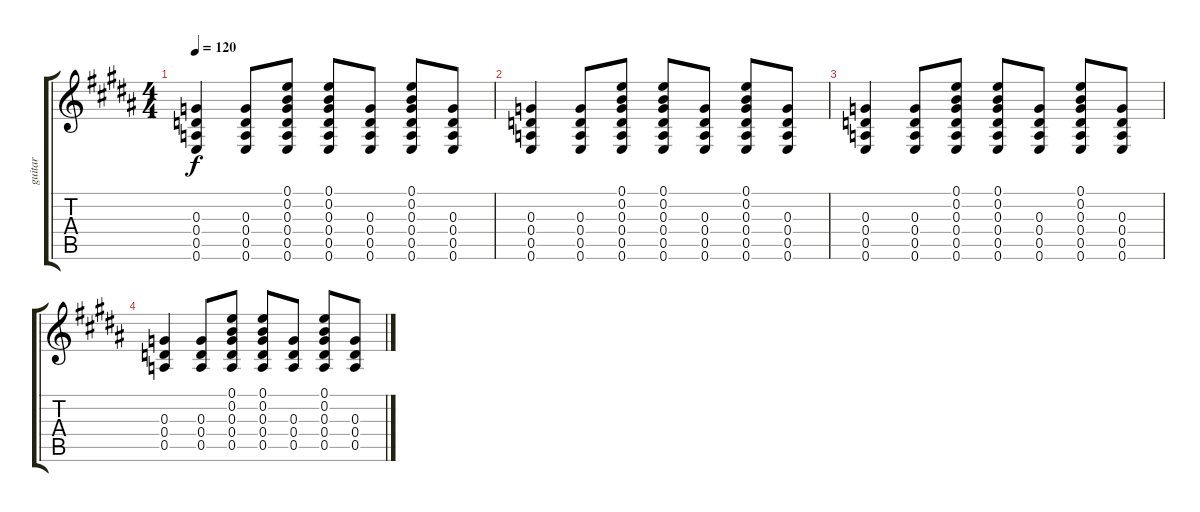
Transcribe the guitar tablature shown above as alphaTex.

\track ("guitar" "guitar") {instrument acousticguitarsteel}
\staff {score tabs}
\tuning (E4 B3 G3 D3 A2 E2) {hide}
\ts (4 4)
\tempo 120
\clef g2
\ks b
(0.3 0.4 0.5 0.6).4{dy f} (0.3 0.4 0.5 0.6).8 (0.1 0.2 0.3 0.4 0.5 0.6).8 (0.1 0.2 0.3 0.4 0.5 0.6).8 (0.3 0.4 0.5 0.6).8 (0.1 0.2 0.3 0.4 0.5 0.6).8 (0.3 0.4 0.5 0.6).8 |
(0.3 0.4 0.5 0.6).4 (0.3 0.4 0.5 0.6).8 (0.1 0.2 0.3 0.4 0.5 0.6).8 (0.1 0.2 0.3 0.4 0.5 0.6).8 (0.3 0.4 0.5 0.6).8 (0.1 0.2 0.3 0.4 0.5 0.6).8 (0.3 0.4 0.5 0.6).8 |
(0.3 0.4 0.5 0.6).4 (0.3 0.4 0.5 0.6).8 (0.1 0.2 0.3 0.4 0.5 0.6).8 (0.1 0.2 0.3 0.4 0.5 0.6).8 (0.3 0.4 0.5 0.6).8 (0.1 0.2 0.3 0.4 0.5 0.6).8 (0.3 0.4 0.5 0.6).8 |
(0.3 0.4 0.5).4 (0.3 0.4 0.5).8 (0.1 0.2 0.3 0.4 0.5).8 (0.1 0.2 0.3 0.4 0.5).8 (0.3 0.4 0.5).8 (0.1 0.2 0.3 0.4 0.5).8 (0.3 0.4 0.5).8
